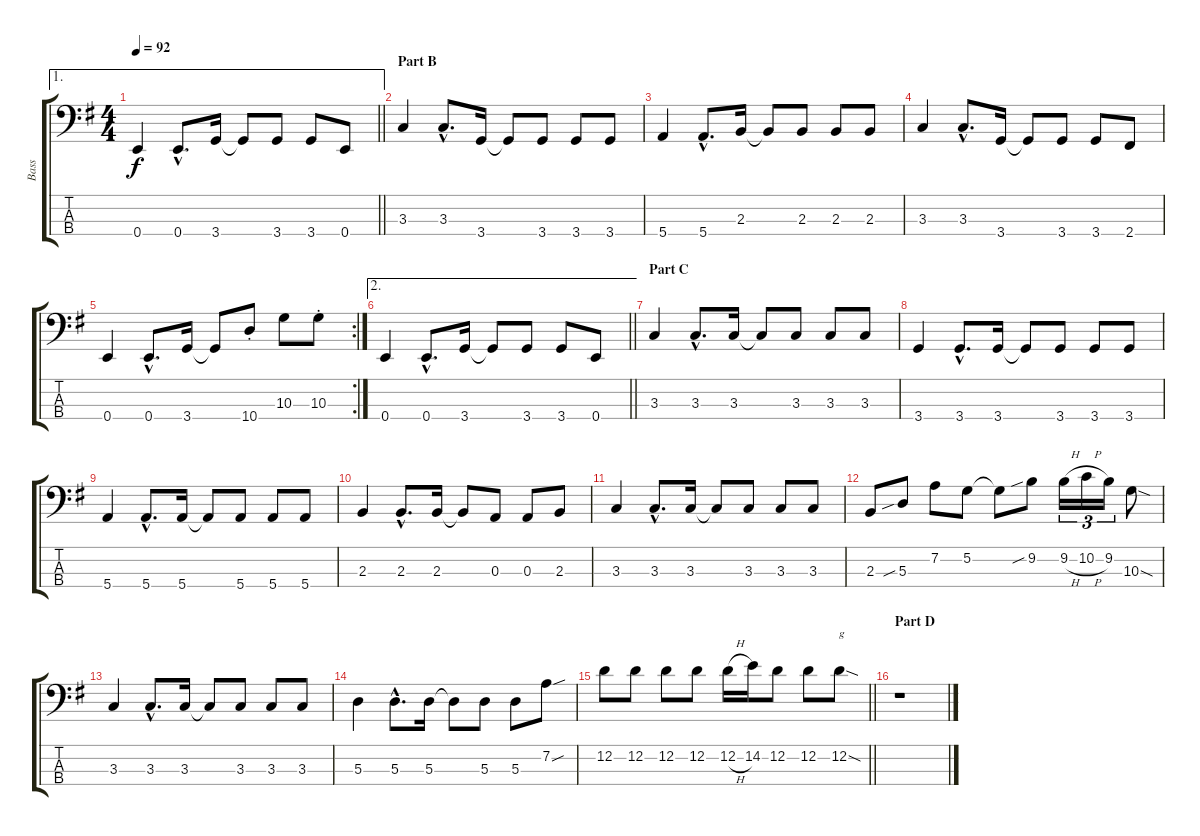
\track ("Bass" "Bass") {instrument electricbasspick}
\staff {score tabs}
\tuning (G2 D2 A1 E1) {hide}
\ae 1
\ts (4 4)
\tempo 92
\clef f4
\barLineRight lightlight
\ks g
0.4.4{dy f} 0.4{hac}.8{d} 3.4.16 3.4{t}.8 3.4.8 3.4.8 0.4.8 |
\section ("" "Part B")
3.3.4 3.3{hac}.8{d} 3.4.16 3.4{t}.8 3.4.8 3.4.8 3.4.8 |
5.4.4 5.4{hac}.8{d} 2.3.16 2.3{t}.8 2.3.8 2.3.8 2.3.8 |
3.3.4 3.3{hac}.8{d} 3.4.16 3.4{t}.8 3.4.8 3.4.8 2.4.8 |
\rc 2
0.4.4 0.4{hac}.8{d} 3.4.16 3.4{t}.8 10.4{st}.8 10.3.8 10.3{st}.8 |
\ae 2
\barLineRight lightlight
0.4.4 0.4{hac}.8{d} 3.4.16 3.4{t}.8 3.4.8 3.4.8 0.4.8 |
\section ("" "Part C")
3.3.4 3.3{hac}.8{d} 3.3.16 3.3{t}.8 3.3.8 3.3.8 3.3.8 |
3.4.4 3.4{hac}.8{d} 3.4.16 3.4{t}.8 3.4.8 3.4.8 3.4.8 |
5.4.4 5.4{hac}.8{d} 5.4.16 5.4{t}.8 5.4.8 5.4.8 5.4.8 |
2.3.4 2.3{hac}.8{d} 2.3.16 2.3{t}.8 0.3.8 0.3.8 2.3.8 |
3.3.4 3.3{hac}.8{d} 3.3.16 3.3{t}.8 3.3.8 3.3.8 3.3.8 |
2.3.8 5.3{sib}.8 7.2.8 5.2.8 5.2{t}.8 9.2{sib}.8 9.2{h}.16{tu (3 2)} 10.2{h}.16{tu (3 2)} 9.2.16{tu (3 2)} 10.3{sod}.8 |
3.3.4 3.3{hac}.8{d} 3.3.16 3.3{t}.8 3.3.8 3.3.8 3.3.8 |
5.3.4 5.3{hac}.8{d} 5.3.16 5.3{t}.8 5.3.8 5.3.8 7.2{sou}.8 |
\barLineRight lightlight
12.2.8 12.2.8 12.2.8 12.2.8 12.2{h}.16 14.2.16 12.2.8 12.2.8 12.2{sod}.8{txt "g"} |
\section ("" "Part D")
r.1
